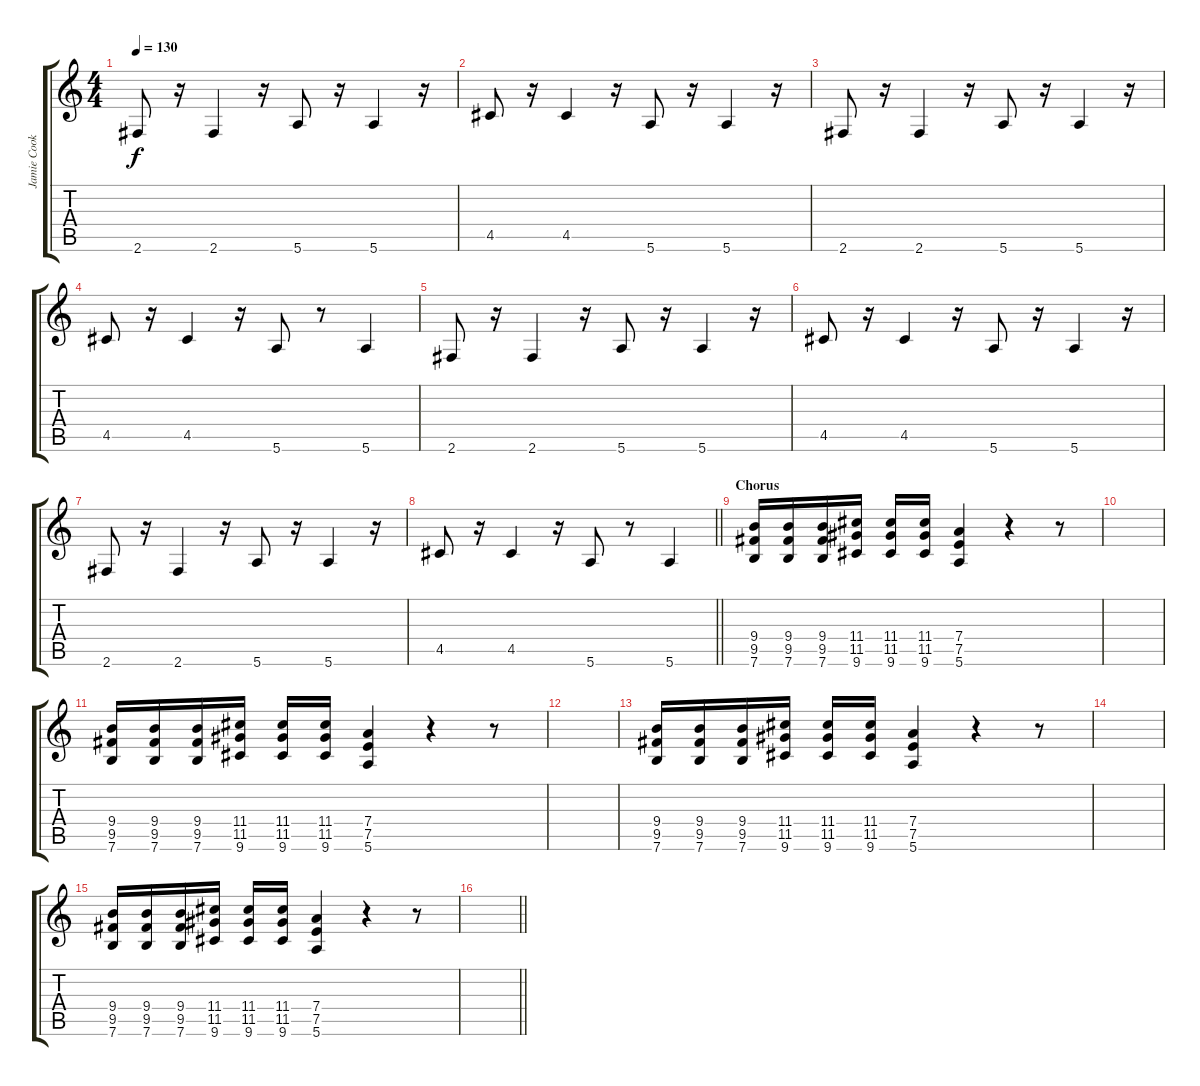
\track ("Jamie Cook" "Jamie Cook") {instrument distortionguitar}
\staff {score tabs}
\tuning (E4 B3 G3 D3 A2 E2) {hide}
\ts (4 4)
\tempo 130
\clef g2
\ks c
2.6.8{dy f instrument distortionguitar} r.16 2.6.4 r.16 5.6.8 r.16 5.6.4 r.16 |
4.5.8{instrument distortionguitar} r.16 4.5.4 r.16 5.6.8 r.16 5.6.4 r.16 |
2.6.8{instrument distortionguitar} r.16 2.6.4 r.16 5.6.8 r.16 5.6.4 r.16 |
4.5.8{instrument distortionguitar} r.16 4.5.4 r.16 5.6.8 r.8 5.6.4 |
2.6.8{instrument distortionguitar} r.16 2.6.4 r.16 5.6.8 r.16 5.6.4 r.16 |
4.5.8{instrument distortionguitar} r.16 4.5.4 r.16 5.6.8 r.16 5.6.4 r.16 |
2.6.8{instrument distortionguitar} r.16 2.6.4 r.16 5.6.8 r.16 5.6.4 r.16 |
\barLineRight lightlight
4.5.8{instrument distortionguitar} r.16 4.5.4 r.16 5.6.8 r.8 5.6.4 |
\section ("" "Chorus")
(9.4 9.5 7.6).16 (9.4 9.5 7.6).16 (9.4 9.5 7.6).16 (11.4 11.5 9.6).16 (11.4 11.5 9.6).16 (11.4 11.5 9.6).16 (7.4 7.5 5.6).4 r.4 r.8 |
|
(9.4 9.5 7.6).16 (9.4 9.5 7.6).16 (9.4 9.5 7.6).16 (11.4 11.5 9.6).16 (11.4 11.5 9.6).16 (11.4 11.5 9.6).16 (7.4 7.5 5.6).4 r.4 r.8 |
|
(9.4 9.5 7.6).16 (9.4 9.5 7.6).16 (9.4 9.5 7.6).16 (11.4 11.5 9.6).16 (11.4 11.5 9.6).16 (11.4 11.5 9.6).16 (7.4 7.5 5.6).4 r.4 r.8 |
|
(9.4 9.5 7.6).16 (9.4 9.5 7.6).16 (9.4 9.5 7.6).16 (11.4 11.5 9.6).16 (11.4 11.5 9.6).16 (11.4 11.5 9.6).16 (7.4 7.5 5.6).4 r.4 r.8 |
\barLineRight lightlight
